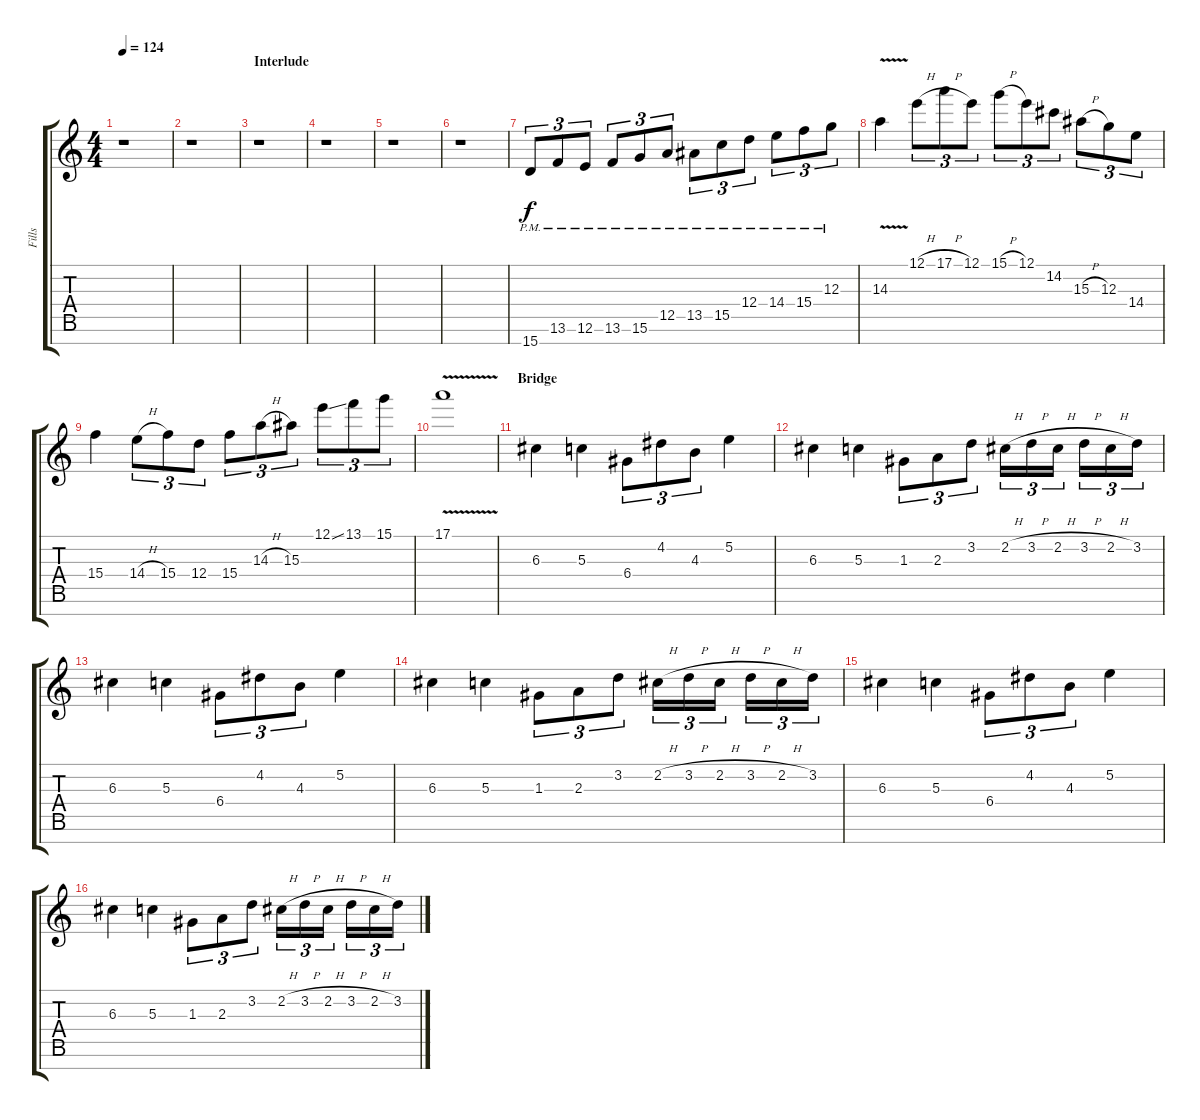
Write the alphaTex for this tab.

\track ("Fills" "Fills") {instrument distortionguitar}
\staff {score tabs}
\tuning (E4 B3 G3 D3 A2 E2 B1) {hide}
\ts (4 4)
\tempo 124
\clef g2
\ks c
r.1{dy f} |
r.1 |
\section ("" "Interlude")
r.1 |
r.1 |
r.1 |
r.1 |
15.7{pm}.8{tu (3 2) volume 12 balance 8} 13.6{pm}.8{tu (3 2)} 12.6{pm}.8{tu (3 2)} 13.6{pm}.8{tu (3 2)} 15.6{pm}.8{tu (3 2)} 12.5{pm}.8{tu (3 2)} 13.5{pm}.8{tu (3 2)} 15.5{pm}.8{tu (3 2)} 12.4{pm}.8{tu (3 2)} 14.4{pm}.8{tu (3 2)} 15.4{pm}.8{tu (3 2)} 12.3{pm}.8{tu (3 2)} |
14.3{v}.4 12.1{h}.8{tu (3 2)} 17.1{h}.8{tu (3 2)} 12.1.8{tu (3 2)} 15.1{h}.8{tu (3 2)} 12.1.8{tu (3 2)} 14.2.8{tu (3 2)} 15.3{h}.8{tu (3 2)} 12.3.8{tu (3 2)} 14.4.8{tu (3 2)} |
15.4.4 14.4{h}.8{tu (3 2)} 15.4.8{tu (3 2)} 12.4.8{tu (3 2)} 15.4.8{tu (3 2)} 14.3{h}.8{tu (3 2)} 15.3.8{tu (3 2)} 12.1{ss}.8{tu (3 2)} 13.1.8{tu (3 2)} 15.1.8{tu (3 2)} |
17.1{v}.1 |
\section ("" "Bridge")
6.3.4{volume 9 balance 8} 5.3.4 6.4.8{tu (3 2)} 4.2.8{tu (3 2)} 4.3.8{tu (3 2)} 5.2.4 |
6.3.4 5.3.4 1.3.8{tu (3 2)} 2.3.8{tu (3 2)} 3.2.8{tu (3 2)} 2.2{h}.16{tu (3 2)} 3.2{h}.16{tu (3 2)} 2.2{h}.16{tu (3 2)} 3.2{h}.16{tu (3 2)} 2.2{h}.16{tu (3 2)} 3.2.16{tu (3 2)} |
6.3.4{volume 9 balance 8} 5.3.4 6.4.8{tu (3 2)} 4.2.8{tu (3 2)} 4.3.8{tu (3 2)} 5.2.4 |
6.3.4 5.3.4 1.3.8{tu (3 2)} 2.3.8{tu (3 2)} 3.2.8{tu (3 2)} 2.2{h}.16{tu (3 2)} 3.2{h}.16{tu (3 2)} 2.2{h}.16{tu (3 2)} 3.2{h}.16{tu (3 2)} 2.2{h}.16{tu (3 2)} 3.2.16{tu (3 2)} |
6.3.4{volume 9 balance 8} 5.3.4 6.4.8{tu (3 2)} 4.2.8{tu (3 2)} 4.3.8{tu (3 2)} 5.2.4 |
6.3.4 5.3.4 1.3.8{tu (3 2)} 2.3.8{tu (3 2)} 3.2.8{tu (3 2)} 2.2{h}.16{tu (3 2)} 3.2{h}.16{tu (3 2)} 2.2{h}.16{tu (3 2)} 3.2{h}.16{tu (3 2)} 2.2{h}.16{tu (3 2)} 3.2.16{tu (3 2)}
